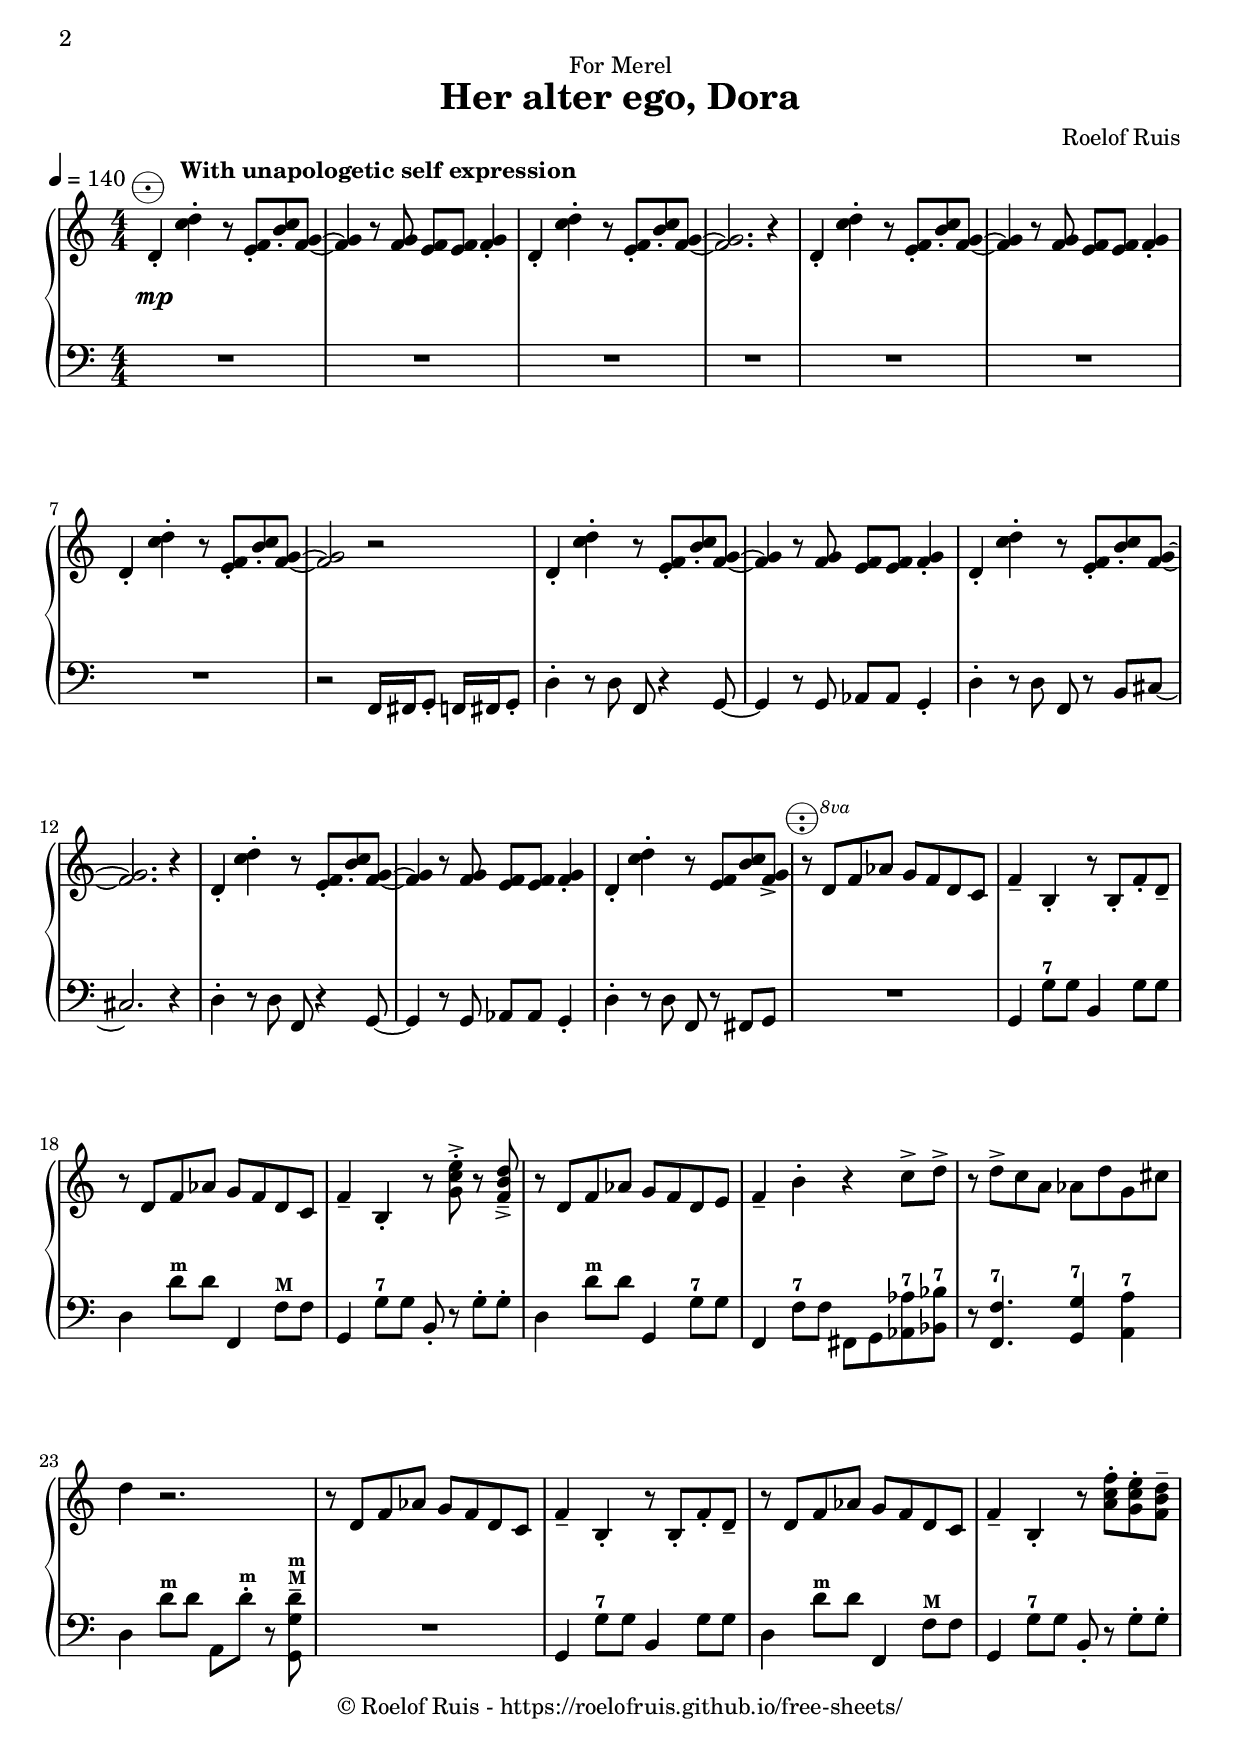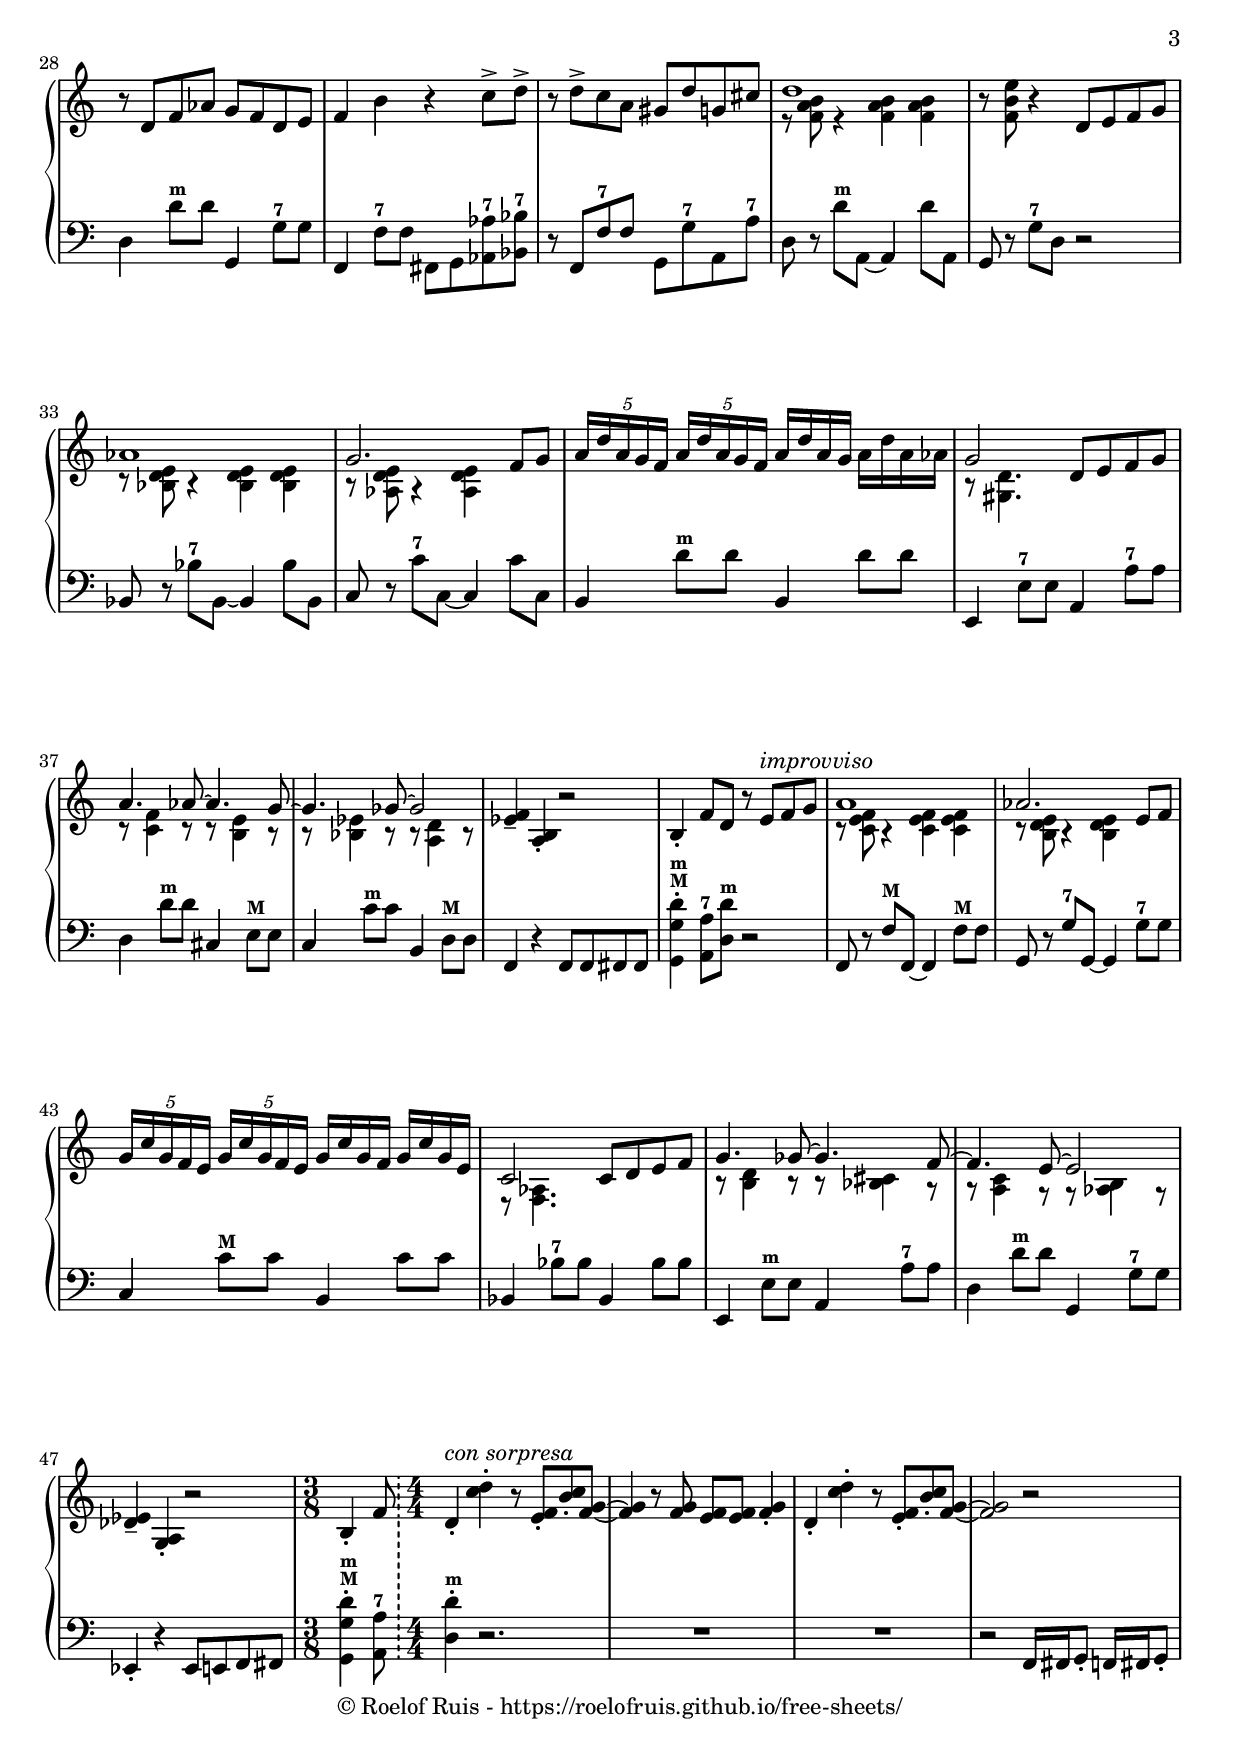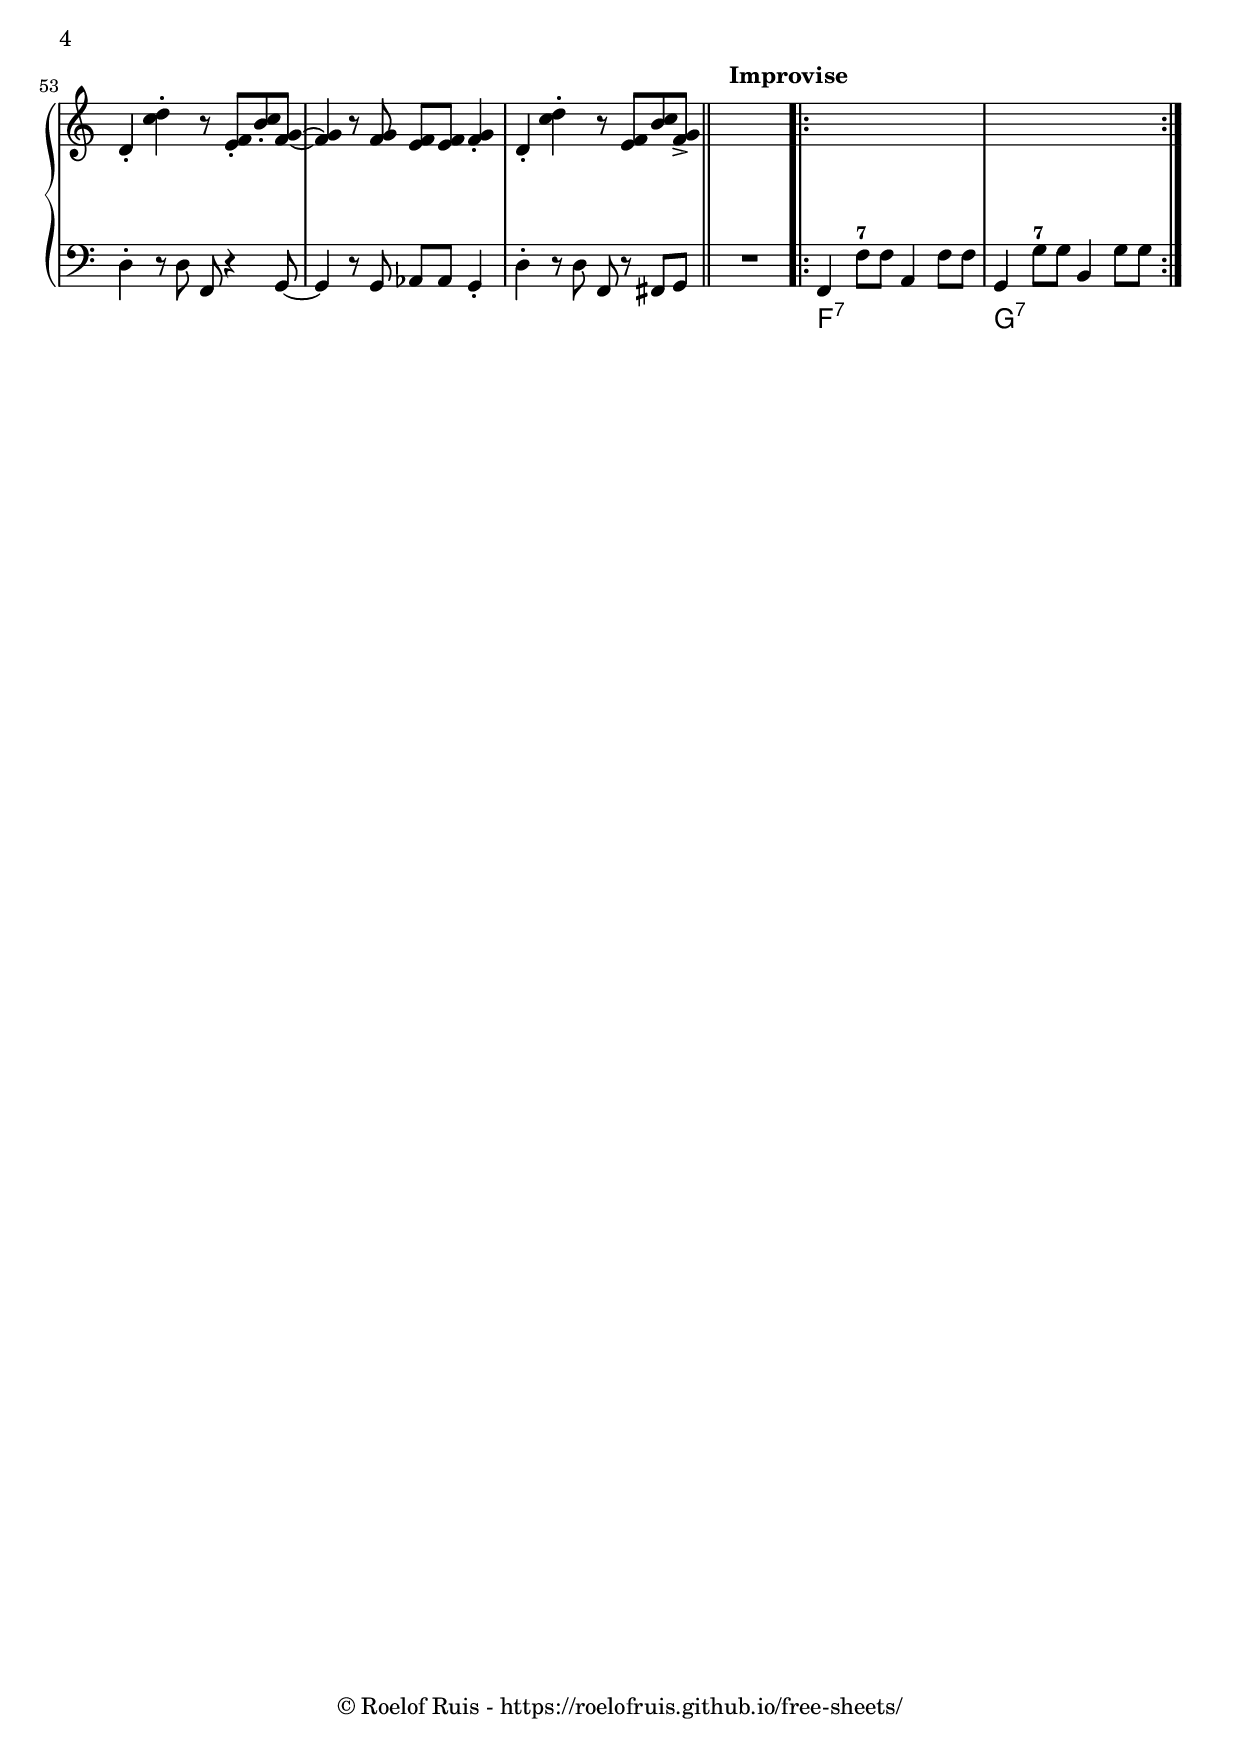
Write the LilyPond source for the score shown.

\version "2.20.0"

\include "../../shared_includes.ly"
\version "2.20.0"

% ---- Bellows ----
out = ^\markup { \musicglyph #"accordion.pull" }
in = ^\markup { \musicglyph #"accordion.push" }

outsub = _\markup { \musicglyph #"accordion.pull" }
insub = _\markup { \musicglyph #"accordion.push" }

% ---- Basses ----
mj = ^\markup { \bold \magnify #0.8 { \roman M } }
mn = ^\markup { \bold \magnify #0.8 { \roman m } }
spt = ^\markup { \bold \magnify #0.8 { \roman 7 } }
vsp = ^\markup { \bold \magnify #0.8 { \roman v7 } }

bbass = _\markup {\box {\bold{BB}}}
sbass = _\markup {\box {\bold{SB}}}

% ---- Registers ----

eightva = \markup {\italic \translate #'(1.8 . 0) \raise #2 \magnify #0.8 {"8va"}}
loco    = \markup {\italic \translate #'(1.8 . 0) \raise #2 \magnify #0.8 {"loco"}}

dot = \markup {
  \musicglyph #"accordion.dot"
}

freebass = \markup {
  \musicglyph #"accordion.freebass"
}

discant = \markup {
  \musicglyph #"accordion.discant"
}

fbrega = ^\markup {
  \whiteout
  \combine
  \freebass
  \raise #1.5 \dot
}

fbregz = ^\markup {
  \whiteout
  \combine
  \freebass
  \raise #0.5 \dot
}

fbregza = ^\markup {
  \whiteout
  \combine
  \freebass
  \combine
  \raise #0.5 \dot
  \raise #1.5 \dot
}

regz = ^\markup {
  \whiteout
  \combine
  \discant
  \raise #0.5 \dot
}

regez = ^\markup {
  \whiteout
  \combine
  \discant
    \combine
    \raise #0.5 \dot
    \eightva
}

rega = ^\markup {
  \whiteout
  \combine
  \discant
  \raise #1.5 \dot
}

regzdba = ^\markup {
  \whiteout
  \combine
  \discant
  \combine
    \raise #0.5 \dot
    \combine
      \raise #1.5 \dot
      \translate #'(-1 . 0) \raise #1.5 \dot
}

regdbav = ^\markup {
  \whiteout
  \combine
  \discant
  \combine
    \raise #2.5 \dot
    \combine
      \raise #1.5 \dot
      \translate #'(-1 . 0) \raise #1.5 \dot
}

regav = ^\markup {
  \whiteout
  \combine
  \discant
  \combine
    \raise #2.5 \dot
    \raise #1.5 \dot
}

regdbaz = ^\markup {
  \whiteout
  \combine
  \discant
  \combine
    \raise #0.5 \dot
    \combine
      \raise #1.5 \dot
      \translate #'(-1 . 0) \raise #1.5 \dot
}

regdba = ^\markup {
  \whiteout
  \combine
  \discant
  \combine
    \raise #1.5 \dot
    \translate #'(-1 . 0) \raise #1.5 \dot
}

regza = ^\markup {
  \whiteout
  \combine
  \discant
  \combine
    \raise #0.5 \dot
    \raise #1.5 \dot
}

regeza = ^\markup {
  \whiteout
  \combine
  \discant
  \combine
    \raise #0.5 \dot
    \combine
      \raise #1.5 \dot
      \eightva
}

regzv = ^\markup {
  \whiteout
  \combine
  \discant
  \combine
    \raise #0.5 \dot
    \raise #2.5 \dot
}

regzav = ^\markup {
  \whiteout
  \combine
  \discant
  \combine
    \raise #2.5 \dot
    \combine
      \raise #1.5 \dot
      \raise #0.5 \dot
}

regezv = ^\markup {
  \whiteout
  \combine
  \discant
  \combine
    \raise #0.5 \dot
    \combine
      \raise #2.5 \dot
      \eightva
}

regzacv = ^\markup {
  \whiteout
  \combine
  \discant
  \combine
    \raise #2.5 \dot
    \combine
      \translate #'(-1 . 0) \raise #1.5 \dot
      \raise #0.5 \dot
}

regzacvl = ^\markup {
  \whiteout
  \combine
  \discant
  \combine
    \raise #2.5 \dot
    \combine
      \translate #'(-1 . 0) \raise #1.5 \dot
      \combine
        \raise # 0.5 \dot
        \loco
}

regzdbav = ^\markup {
  \whiteout
  \combine
  \discant
  \combine
    \raise #2.5 \dot
    \combine
      \raise #1.5 \dot
      \combine
      \translate #'(-1 . 0) \raise #1.5 \dot
      \raise #0.5 \dot
}









% ---- Other functionality ----

simile = \markup "simile"
subp = _\markup{ \italic sub \dynamic p }


options = {
  \numericTimeSignature
  \time 4/4
  \key d \dorian
  \override Score.MetronomeMark.X-offset = #-1
  \tempo 4 = 140
}

staffRight = {
  \options
  \clef treble

  \relative c' {
    d4-.\rega^\markup { \halign #-1.1 \pad-around #1 \bold "With unapologetic self expression" } <c' d>4-. r8 <e, f>-. <b' c>-. <f~ g~> |
    <f g>4 r8 <f g>8 <e f> <e f> <f g>4-. |
    d4-. <c' d>4-. r8 <e, f>-. <b' c>-. <f~ g~> |
    <f g>2. r4 |
    
    d4-. <c' d>4-. r8 <e, f>-. <b' c>-. <f~ g~> |
    <f g>4 r8 <f g>8 <e f> <e f> <f g>4-. |
    d4-. <c' d>4-. r8 <e, f>-. <b' c>-. <f~ g~> |
    <f g>2 r2 |
    
    d4-. <c' d>4-. r8 <e, f>-. <b' c>-. <f~ g~> |
    <f g>4 r8 <f g>8 <e f> <e f> <f g>4-. |
    d4-. <c' d>4-. r8 <e, f>-. <b' c>-. <f~ g~> |
    <f g>2. r4 |
    
    d4-. <c' d>4-. r8 <e, f>-. <b' c>-. <f~ g~> |
    <f g>4 r8 <f g>8 <e f> <e f> <f g>4-. |
    d4-. <c' d>4-. r8 <e, f> <b' c> <f g>-> |
    
    r8\regeza d8 f as g f d c |
    f4-- b,-. r8 b8-. f'-. d-- |
    r8 d8 f as g f d c |
    f4-- b,-. r8 <g' c e>-.-> r8 <f b d>---> |
    r8 d8 f as g f d e |
    f4-- b-. r4 c8-> d-> |
    r8 d8-> c a as d g, cis |
    d4 r2. |
    
    r8 d,8 f as g f d c |
    f4-- b,-. r8 b8-. f'-. d-- |
    r8 d8 f as g f d c |
    f4-- b,-. r8 <a' c f>-. <g c e>8-. <f b d>-- | |
    r8 d8 f as g f d e |
    f4 b4 r4 c8-> d-> |
    r8 d-> c a gis d' g, cis |
    << { d1 } \\ { r8 <f, a b> r4 <f a b>4 <f a b>4 } >> |
    
    r8 <f b e> r4 d8 e f g |
    << { 
      as1
      g2.
    } \\ {
      r8 <e d bes> r4 <e d bes>4 <e d bes>4 
      r8 <e d as> r4 <e d as>4
    } >> f8 g |
    \tuplet 5/4 { a16 d a g f } \tuplet 5/4 { a16 d a g f } a16 d a g a d a as |
    << { g2 } \\ { r8 <d gis,>4. } >> d8 e f g |
    << {
      a4. as8~ as4. g8~ |
      g4. ges8~ ges2 |
    } \\ {
      r8 <f c>4 r8 r8 <e b>4 r8 |
      r8 <es bes>4 r8 r8 <d a>4 r8 |
    } >>
    <es f>4-- <a, b>-. r2 |
    b4-. f'8 d r8 e^\markup { \italic "improvviso" } f g |
    << { 
      a1
      as2.
    } \\ {
      r8 <f e c> r4 <f e c> <f e c> |
      r8 <e d b> r4 <e d b>
    } >> e8 f |
    \tuplet 5/4 { g16 c g f e } \tuplet 5/4 { g16 c g f e } g16 c g f g c g e |
    << { c2 } \\ { r8 <as f>4. } >> c8 d e f |
    << { 
      g4. ges8~ ges4. f8~ |
      f4. e8~ e2 |
    } \\ { 
      r8 <d b>4 r8 r8 <cis bes>4 r8 |
      r8 <c a>4 r8 r8 <b as>4 r8 |
    } >>
    <des es>4-- <g, a>-. r2 |
    \time 3/8
    b4-. f'8

    \bar "!"

    \time 4/4 
    d4-.^\markup { \italic "con sorpresa" } <c' d>-. r8 <e, f>-. <b' c>-. <f~ g~> |
    <f g>4 r8 <f g>8 <e f> <e f> <f g>4-. |
    d4-. <c' d>4-. r8 <e, f>-. <b' c>-. <f~ g~> |
    <f g>2 r2 |
    
    d4-. <c' d>4-. r8 <e, f>-. <b' c>-. <f~ g~> |
    <f g>4 r8 <f g>8 <e f> <e f> <f g>4-. |
    d4-. <c' d>4-. r8 <e, f> <b' c> <f g>-> |
    
    \bar "||"
    
    s1^\markup { \pad-around #1 \bold "Improvise" }
    \repeat volta 2 {
      s1
      s1
    }
    
    
    
    
    
    
    
  }
}

staffLeft = {
  \options
  \clef bass

  R1*4 |
  
  R1*3 |
  r2 f,16 fis, g,8-. f,16 fis, g,8-. |
  
  d4-. r8 d f, r4 g,8~ |
  g,4 r8 g,8 as, as, g,4-. |
  d4-. r8 d f, r8 b,8 cis8~ |
  cis2. r4 |

  d4-. r8 d f, r4 g,8~ |
  g,4 r8 g,8 as, as, g,4-. |
  d4-. r8 d f, r8 fis,8 g,8 |
  
  R1 |
  g,4 g8\spt g b,4 g8 g |
  d4 d'8\mn d' f,4 f8\mj f |
  g,4 g8\spt g8 b,8-. r8 g8-. g8-. |

  d4 d'8\mn d' g,4 g8\spt g |
  f,4 f8\spt f fis,8 g, <as, as>\spt <bes, bes>\spt |
  r8 <f, f>4.\spt <g, g>4\spt <a, a>4\spt |
  d4 d'8\mn d' a,8 d'-.\mn r8 <g, g d'>--\mj\mn |

  R1 |
  g,4 g8\spt g b,4 g8 g |
  d4 d'8\mn d' f,4 f8\mj f |
  g,4 g8\spt g8 b,8-. r8 g8-. g8-. |
  
  d4 d'8\mn d' g,4 g8\spt g |
  f,4 f8\spt f fis,8 g, <as, as>\spt <bes, bes>\spt |
  r8 f, f8\spt f g,8 g8\spt a, a\spt |
  d8 r8 d'8\mn a,8~ a,4 d'8 a,8 |
  g,8 r8 g\spt d r2 |
  
  bes,8 r8 bes\spt bes,~ bes,4 bes8 bes, |
  c8 r8 c'\spt c~ c4 c'8 c |

  b,4 d'8\mn d' b,4 d'8 d' |
  e,4 e8\spt e a,4 a8\spt a |
  d4 d'8\mn d' cis4 e8\mj e |
  c4 c'8\mn c' b,4 d8\mj d |

  f,4 r4 f,8 f, fis, fis, |
  <g, g d'>4-.\mj\mn <a, a>8\spt <d d'>\mn r2 |
  f,8 r8 f\mj f,8~ f,4 f8\mj f |
  g,8 r8 g\spt g,8~ g,4 g8\spt g |

  c4 c'8\mj c' b,4 c'8 c' |
  bes,4 bes8\spt bes bes,4 bes8 bes |
  e,4 e8\mn e a,4 a8\spt a |
  d4 d'8\mn d' g,4 g8\spt g |
  es,4-. r4 es,8 e, f, fis, |
  \time 3/8
  <g, g d'>4-.\mj\mn <a, a>8\spt |
  
  \bar "!"
  
  \time 4/4
  <d d'>4\mn-. r2. |
  R1 |
  R1 |
  r2 f,16 fis, g,8-. f,16 fis, g,8-. |
  d4-. r8 d f, r4 g,8~ |
  g,4 r8 g,8 as, as, g,4-. |
  d4-. r8 d f, r8 fis,8 g,8 |
  R1 |
  \repeat volta 2 {
    <<
      \new ChordNames \chordmode {
        f1:7
        g1:7
      }
      {
        f,4 f8\spt f8 a,4 f8 f |
        g,4 g8\spt g8 b,4 g8 g |
      }
    >>
  }
  
  
  
  
}

dynamicsStaff = \new Dynamics {
  \time 4/4
  \override TextScript.Y-offset = -0.5

  s1\mp

  % add dynamics
}

\book {
  
  \header {
    title = "Her alter ego, Dora"
    dedication = "For Merel"
    subtitle = ""
    composer = "Roelof Ruis"
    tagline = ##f
    instrumentName = "Accordion Solo"
    year = "2025"
    description = "An joyful and improvisational encounter, but with who exactly? Consider wearing a light purple wig while performing."
    info = "For Standard Bass - Difficulty: Hard"
    permission = "Licensed under the Creative Commons Attribution-NoDerivatives 4.0 International License."
    projecturl = \githuburl
    version = "Oktober 2025 - Unfinished"
  }

  \paper {
    max-systems-per-page = 5
    %min-systems-per-page = 5
    %ragged-last-bottom = ##f

    indent = 0.0
    print-all-headers = ##t
    
    bookTitleMarkup = \markup {
      \column {
        \vspace #2
        \fill-line { \fontsize #2 \fromproperty #'header:dedication }
        \vspace #1
        \fill-line { \fontsize #8 \fromproperty #'header:title }
        \vspace #2
        \fill-line { \fontsize #6 \italic \fromproperty #'header:composer }
        \vspace #.5
        \fill-line { \fontsize #2 \fromproperty #'header:year }
        \vspace #3
        \fill-line { \fontsize #4 \fromproperty #'header:instrumentName }
        \vspace #10
        \override #'(line-width . 55)
        \fontsize #1
        \justify-field #'header:description
        \vspace #1
        \fontsize #1
        \justify-field #'header:info
        \vspace #4
        \override #'(line-width . 55)
        \fontsize #1
        \justify-field #'header:permission
        \vspace #1
        \vspace #14
        \justify { \char ##x00A9 Roelof Ruis \concat { " - Version " \fromproperty #'header:version } }
        \typewriter { \fromproperty #'header:projecturl }
      }
    }
    
    oddFooterMarkup = \markup {
      \fill-line {
        \center-column {
          \if \should-print-page-number
          \line { \char ##x00A9 Roelof Ruis - \fromproperty #'header:projecturl }
        }
      }
    }  
  }

  \score {
    \header {
      breakbefore = ##t
    }

    \new PianoStaff \with {
      \override StaffGrouper.staff-staff-spacing = #'((basic-distance . 12) (padding . 1))
    } <<
      \new Staff = "right" \with {midiInstrument = "reed organ"} \staffRight
      \dynamicsStaff
      \new Staff = "left" \with {midiInstrument = "reed organ"} \staffLeft
    >>

    \layout {}
    
    \midi {}
  }
}
